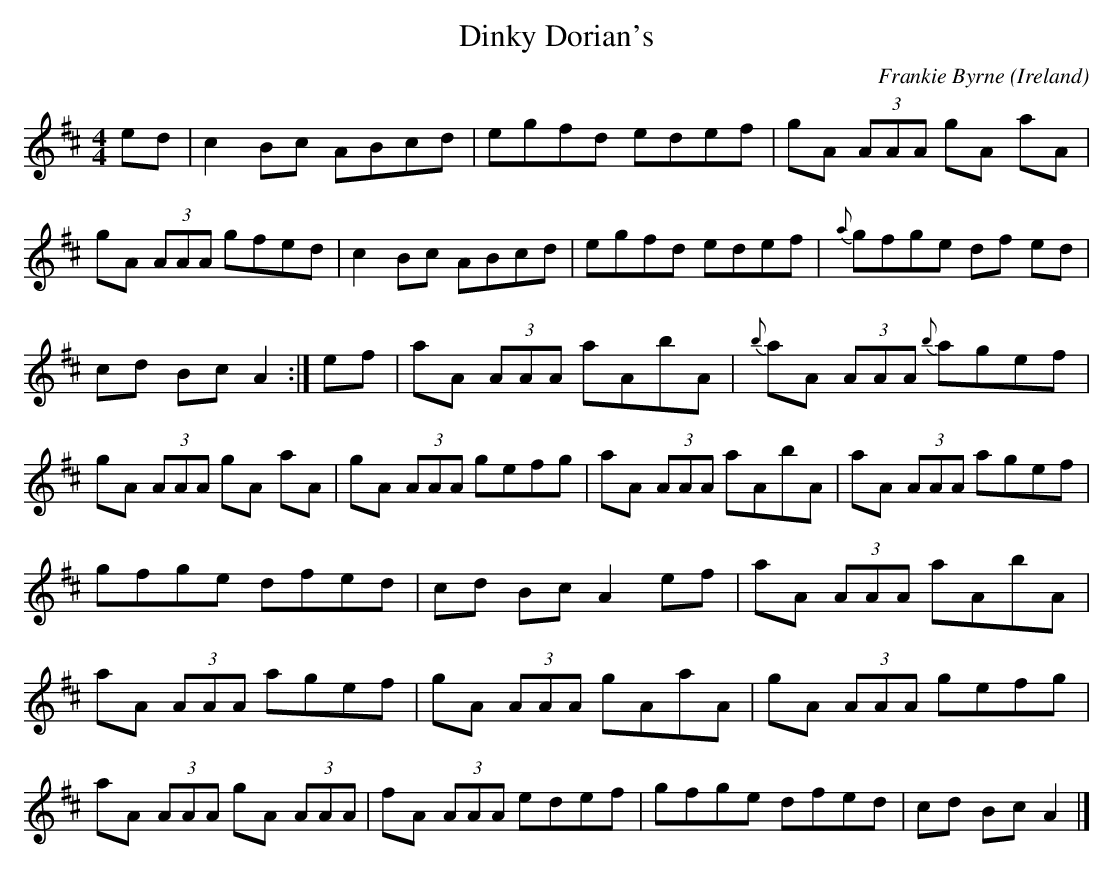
X:1
T:Dinky Dorian's
O:Ireland
O:Canada
O:Scotland
M:4/4
C:Frankie Byrne
K:AMix
ed |\
c2 Bc ABcd| egfd edef | \
gA (3AAA gA aA | gA (3AAA gfed | \
c2Bc ABcd | egfd edef |\
{a}gfge df ed | cd Bc A2 :| \
ef | \
aA (3AAA aAbA | {b}aA (3AAA {b}agef |\
gA (3AAA gA aA | gA (3AAA gefg |\
aA (3AAA aAbA | aA (3AAA agef |\
gfge dfed | cd Bc A2 ef |\
aA (3AAA aAbA | aA (3AAA agef |\
gA (3AAA gAaA| gA (3AAA gefg |\
aA (3AAA gA (3AAA | fA (3AAA edef |\
gfge dfed |cd Bc A2|]
